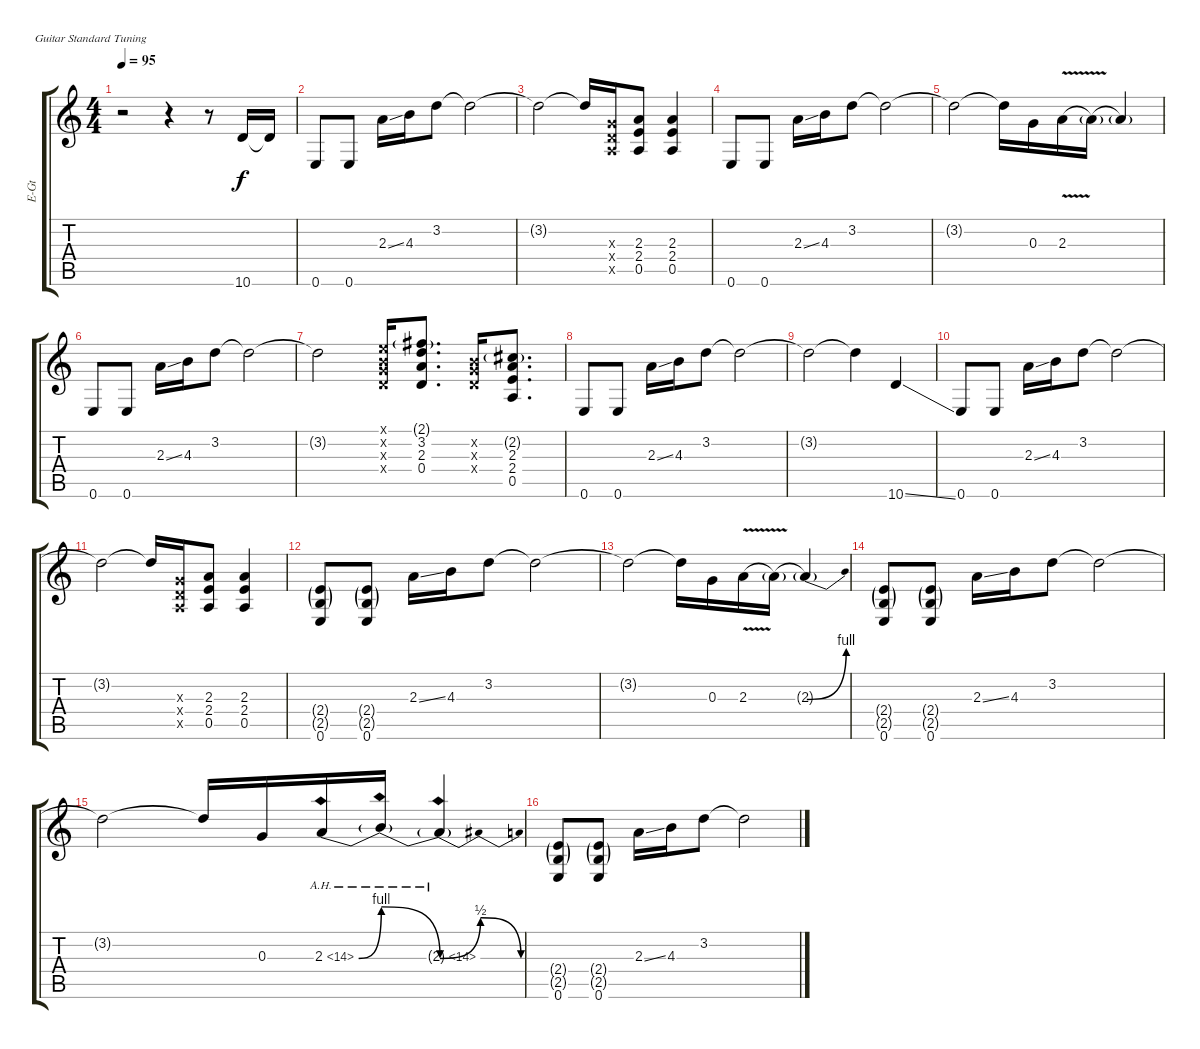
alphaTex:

\bracketExtendMode groupsimilarinstruments
\otherSystemsTrackNameOrientation horizontal
\track ("Guitar3 - David Gilmour (main)" "E-Gt") {instrument overdrivenguitar}
\staff {score tabs}
\tuning (E4 B3 G3 D3 A2 E2)
\ts (4 4)
\beaming (8 2 2 2 2)
\tempo 95
\clef g2
\ks c
r.2{dy f instrument overdrivenguitar} r.4 r.8 10.6.16 10.6{t}.16 |
0.6.8 0.6.8 2.3{ss}.16 4.3.16 3.2.8 3.2{t}.2 |
3.2{t}.2 3.2{t}.16 (0.3{x} 0.4{x} 0.5{x}).16 (2.3 2.4 0.5).8 (2.3 2.4 0.5).4 |
0.6.8 0.6.8 2.3{ss}.16 4.3.16 3.2.8 3.2{t}.2 |
3.2{t}.2 3.2{t}.16 0.3.16 2.3{be (hold 0 0 60 0) v}.16 2.3{be (hold 0 0 60 0) t}.16 2.3{be (hold 0 0 60 0) t}.4 |
0.6.8 0.6.8 2.3{ss}.16 4.3.16 3.2.8 3.2{t}.2 |
3.2{t}.2 (0.1{x} 0.2{x} 0.3{x} 0.4{x}).16 (2.1{g acc #} 3.2 2.3 0.4).8{d} (0.2{x} 0.3{x} 0.4{x}).16 (2.2{g acc #} 2.3 2.4 0.5).8{d} |
0.6.8 0.6.8 2.3{ss}.16 4.3.16 3.2.8 3.2{t}.2 |
3.2{t}.2 3.2{t}.4 10.6{ss}.4 |
0.6.8 0.6.8 2.3{ss}.16 4.3.16 3.2.8 3.2{t}.2 |
3.2{t}.2 3.2{t}.16 (0.3{x} 0.4{x} 0.5{x}).16 (2.3 2.4 0.5).8 (2.3 2.4 0.5).4 |
(2.4{g} 2.5{g} 0.6).8 (2.4{g} 2.5{g} 0.6).8 2.3{ss}.16 4.3.16 3.2.8 3.2{t}.2 |
3.2{t}.2 3.2{t}.16 0.3.16 2.3{be (hold 0 0 60 0) v}.16 2.3{be (hold 0 0 60 0) t}.16 2.3{be (bend 0 0 60 4) t}.4 |
(2.4{g} 2.5{g} 0.6).8 (2.4{g} 2.5{g} 0.6).8 2.3{ss}.16 4.3.16 3.2.8 3.2{t}.2 |
3.2{t}.2 3.2{t}.16 0.3.16 2.3{be (bend 0 0 60 4) ah 12}.16 2.3{be (release 0 4 60 0) ah 12 t}.16 2.3{be (bendrelease 0 0 30 2 30 2 60 0) ah 12 t}.4 |
(2.4{g} 2.5{g} 0.6).8 (2.4{g} 2.5{g} 0.6).8 2.3{ss}.16 4.3.16 3.2.8 3.2{t}.2
